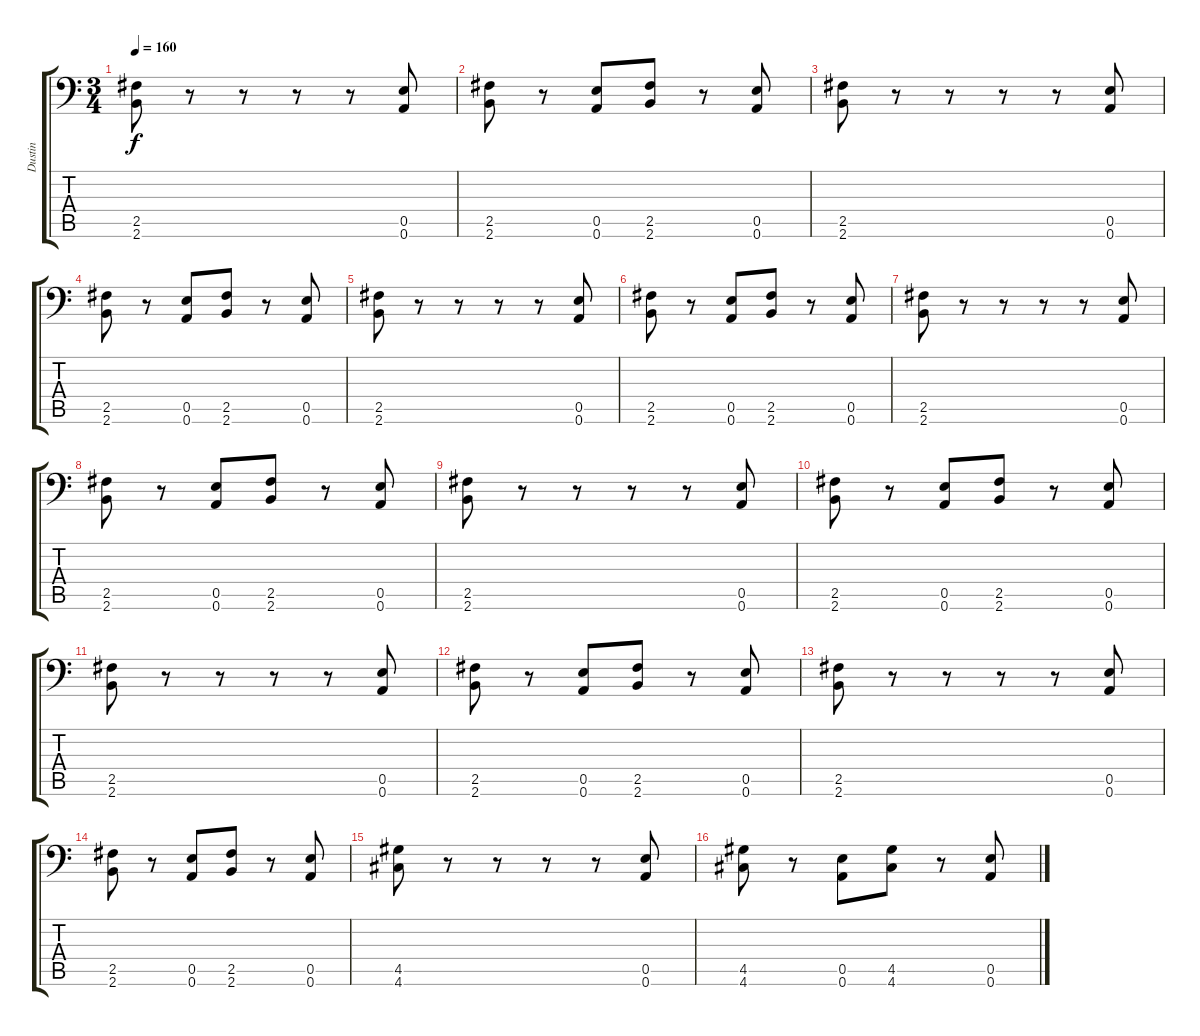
\track ("Dustin" "Dustin") {instrument overdrivenguitar}
\staff {score tabs}
\tuning (E4 B3 G3 A2 E2 A1) {hide}
\ts (3 4)
\tempo 160
\clef f4
\ks c
(2.5 2.6).8{dy f} r.8 r.8 r.8 r.8 (0.5 0.6).8 |
(2.5 2.6).8 r.8 (0.5 0.6).8 (2.5 2.6).8 r.8 (0.5 0.6).8 |
(2.5 2.6).8 r.8 r.8 r.8 r.8 (0.5 0.6).8 |
(2.5 2.6).8 r.8 (0.5 0.6).8 (2.5 2.6).8 r.8 (0.5 0.6).8 |
(2.5 2.6).8 r.8 r.8 r.8 r.8 (0.5 0.6).8 |
(2.5 2.6).8 r.8 (0.5 0.6).8 (2.5 2.6).8 r.8 (0.5 0.6).8 |
(2.5 2.6).8 r.8 r.8 r.8 r.8 (0.5 0.6).8 |
(2.5 2.6).8 r.8 (0.5 0.6).8 (2.5 2.6).8 r.8 (0.5 0.6).8 |
(2.5 2.6).8 r.8 r.8 r.8 r.8 (0.5 0.6).8 |
(2.5 2.6).8 r.8 (0.5 0.6).8 (2.5 2.6).8 r.8 (0.5 0.6).8 |
(2.5 2.6).8 r.8 r.8 r.8 r.8 (0.5 0.6).8 |
(2.5 2.6).8 r.8 (0.5 0.6).8 (2.5 2.6).8 r.8 (0.5 0.6).8 |
(2.5 2.6).8 r.8 r.8 r.8 r.8 (0.5 0.6).8 |
(2.5 2.6).8 r.8 (0.5 0.6).8 (2.5 2.6).8 r.8 (0.5 0.6).8 |
(4.5 4.6).8 r.8 r.8 r.8 r.8 (0.5 0.6).8 |
(4.5 4.6).8 r.8 (0.5 0.6).8 (4.5 4.6).8 r.8 (0.5 0.6).8
